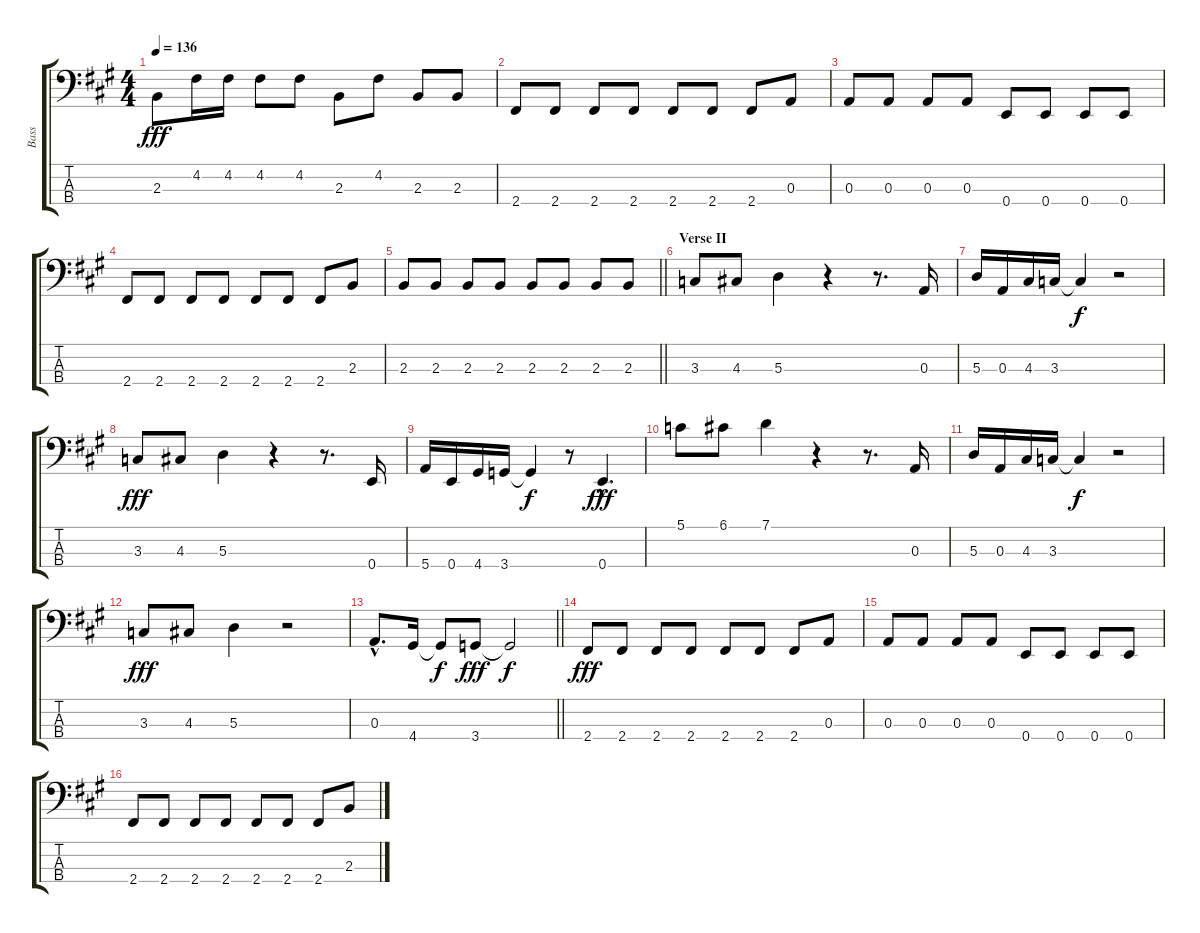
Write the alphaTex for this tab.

\track ("Bass" "Bass") {instrument electricbassfinger}
\staff {score tabs}
\tuning (G2 D2 A1 E1) {hide}
\ts (4 4)
\tempo 136
\clef f4
\ks a
2.3.8{dy fff} 4.2.16 4.2.16 4.2.8 4.2.8 2.3.8 4.2.8 2.3.8 2.3.8 |
2.4.8 2.4.8 2.4.8 2.4.8 2.4.8 2.4.8 2.4.8 0.3.8 |
0.3.8 0.3.8 0.3.8 0.3.8 0.4.8 0.4.8 0.4.8 0.4.8 |
2.4.8 2.4.8 2.4.8 2.4.8 2.4.8 2.4.8 2.4.8 2.3.8 |
\barLineRight lightlight
2.3.8 2.3.8 2.3.8 2.3.8 2.3.8 2.3.8 2.3.8 2.3.8 |
\section ("" "Verse II")
3.3.8 4.3.8 5.3.4 r.4 r.8{d} 0.3.16 |
5.3.16 0.3.16 4.3.16 3.3.16 3.3{t}.4{dy f} r.2 |
3.3.8{dy fff} 4.3.8 5.3.4 r.4 r.8{d} 0.4.16 |
5.4.16 0.4.16 4.4.16 3.4.16 3.4{t}.4{dy f} r.8 0.4{hac}.4{d dy fff} |
5.1.8 6.1.8 7.1.4 r.4 r.8{d} 0.3.16 |
5.3.16 0.3.16 4.3.16 3.3.16 3.3{t}.4{dy f} r.2 |
3.3.8{dy fff} 4.3.8 5.3.4 r.2 |
\barLineRight lightlight
0.3{hac}.8{d} 4.4.16 4.4{t}.8{dy f} 3.4.8{dy fff} 3.4{t}.2{dy f} |
2.4.8{dy fff} 2.4.8 2.4.8 2.4.8 2.4.8 2.4.8 2.4.8 0.3.8 |
0.3.8 0.3.8 0.3.8 0.3.8 0.4.8 0.4.8 0.4.8 0.4.8 |
2.4.8 2.4.8 2.4.8 2.4.8 2.4.8 2.4.8 2.4.8 2.3.8
